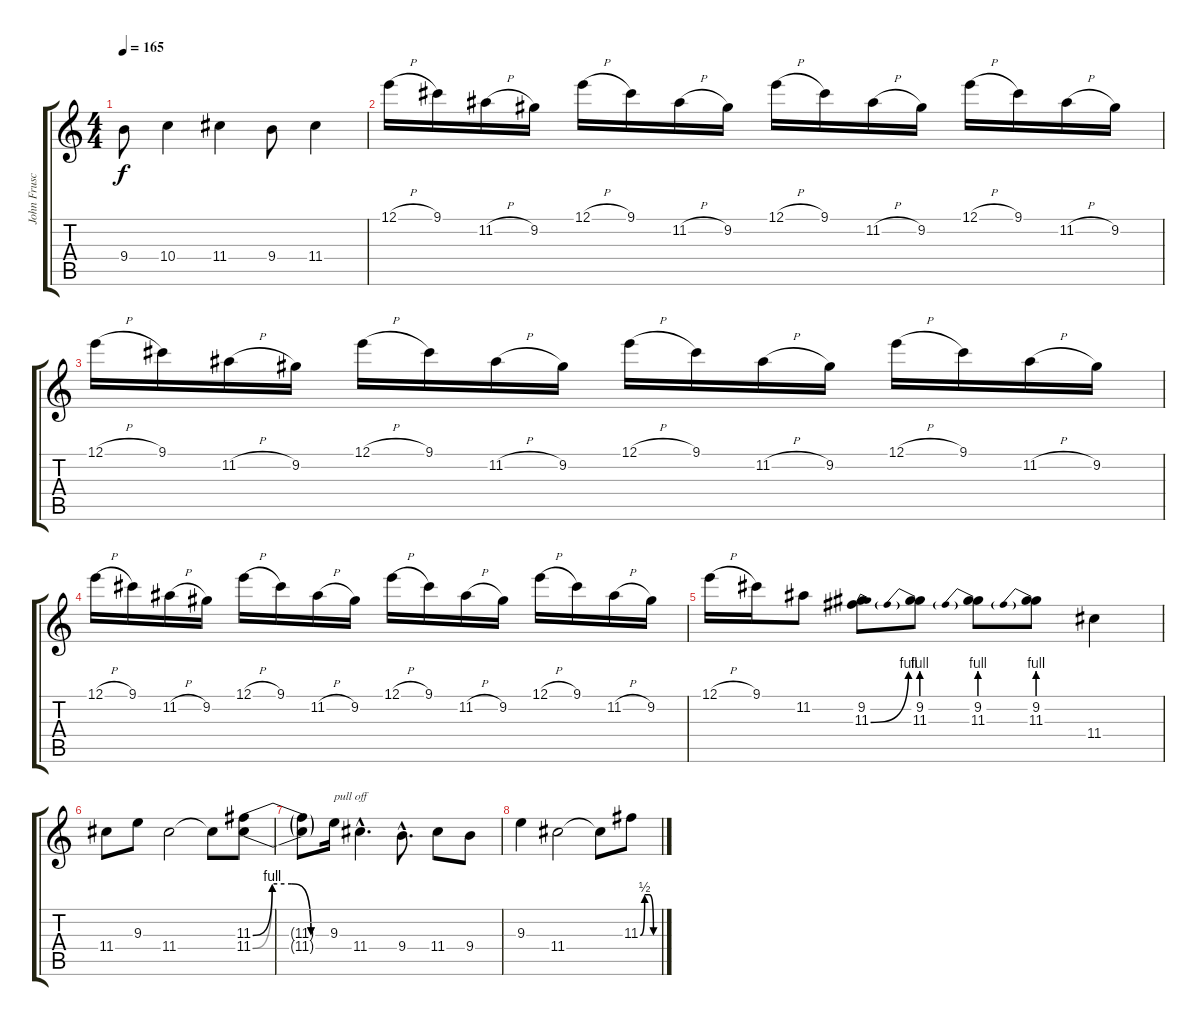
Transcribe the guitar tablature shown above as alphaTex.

\track ("John Frusciante - Guitar 2" "John Frusc") {instrument distortionguitar}
\staff {score tabs}
\tuning (E4 B3 G3 D3 A2 E2) {hide}
\ts (4 4)
\tempo 165
\clef g2
\ks c
9.4{t}.8{dy f} 10.4.4 11.4.4 9.4.8 11.4.4 |
12.1{h}.16 9.1.16 11.2{h}.16 9.2.16 12.1{h}.16 9.1.16 11.2{h}.16 9.2.16 12.1{h}.16 9.1.16 11.2{h}.16 9.2.16 12.1{h}.16 9.1.16 11.2{h}.16 9.2.16 |
12.1{h}.16 9.1.16 11.2{h}.16 9.2.16 12.1{h}.16 9.1.16 11.2{h}.16 9.2.16 12.1{h}.16 9.1.16 11.2{h}.16 9.2.16 12.1{h}.16 9.1.16 11.2{h}.16 9.2.16 |
12.1{h}.16 9.1.16 11.2{h}.16 9.2.16 12.1{h}.16 9.1.16 11.2{h}.16 9.2.16 12.1{h}.16 9.1.16 11.2{h}.16 9.2.16 12.1{h}.16 9.1.16 11.2{h}.16 9.2.16 |
12.1{h}.16 9.1.16 11.2.8 (9.2 11.3{be (bend 0 0 60 4)}).8 (9.2 11.3{be (prebend 0 4 60 4)}).8 (9.2 11.3{be (prebend 0 4 60 4)}).8 (9.2 11.3{be (prebend 0 4 60 4)}).8 11.4.4 |
11.4.8 9.3.8 11.4.2 11.4{t}.8 (11.3{be (custom 0 0 15 4 30 4 45 0 60 0)} 11.4{be (custom 0 0 15 4 30 4 45 0 60 0)}).8 |
(11.3{t} 11.4{t}).8 9.3.16{txt "pull off"} 11.4{hac}.4{d} 9.4{hac}.8{d} 11.4.8 9.4.8 |
9.3.4 11.4.2 11.4{t}.8 11.3{be (custom 0 0 15 2 30 2 45 0 60 0)}.8
